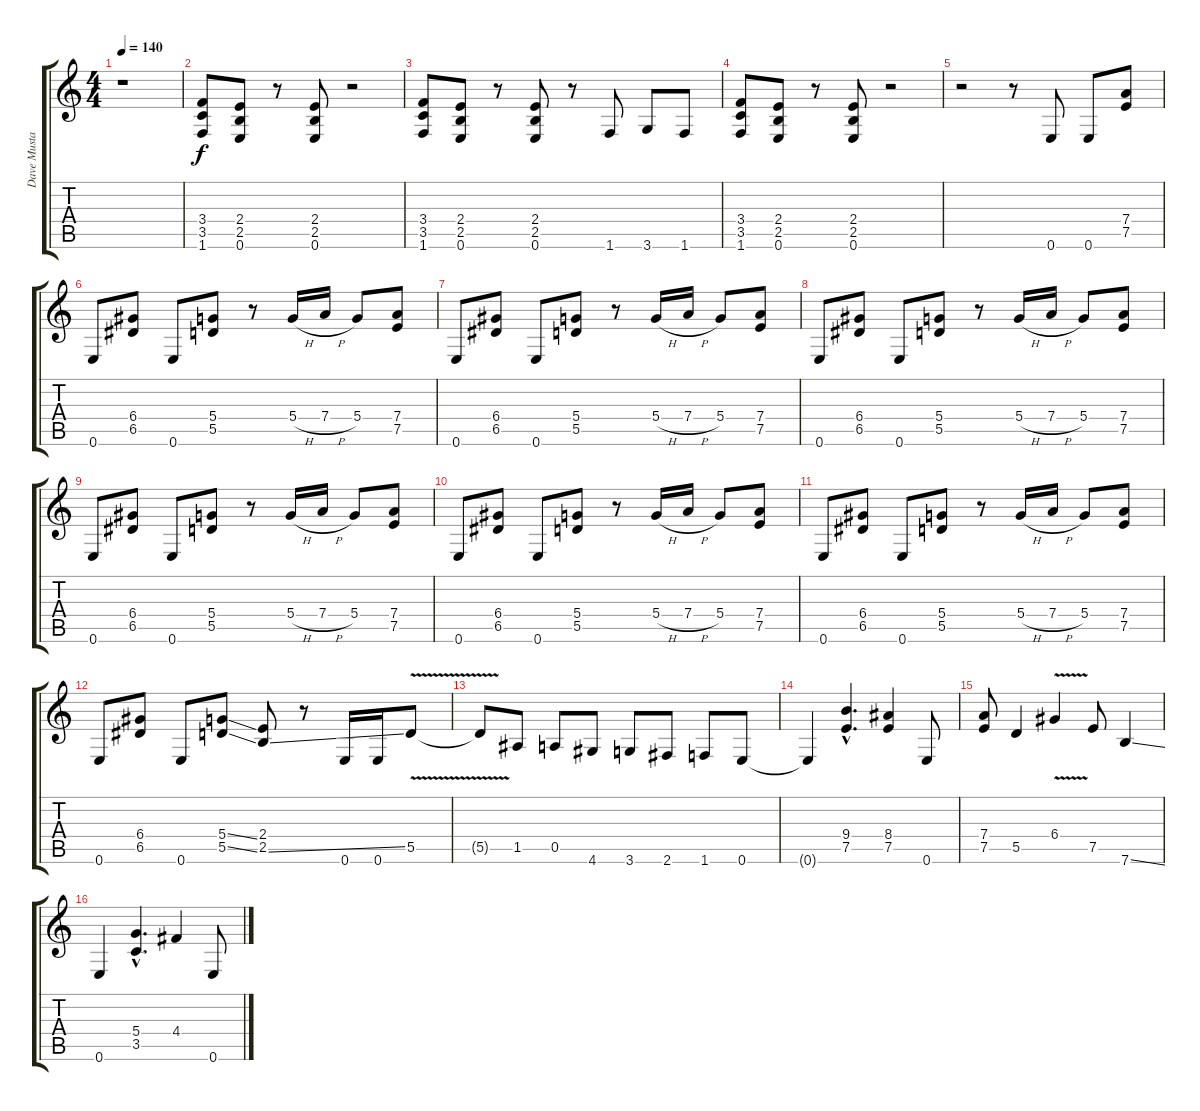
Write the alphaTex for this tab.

\track ("Dave Mustane (Overdriven Guitar)" "Dave Musta") {instrument distortionguitar}
\staff {score tabs}
\tuning (E4 B3 G3 D3 A2 E2) {hide}
\ts (4 4)
\tempo 140
\clef g2
\ks c
r.1{dy f} |
(3.4 3.5 1.6).8 (2.4 2.5 0.6).8 r.8 (2.4 2.5 0.6).8 r.2 |
(3.4 3.5 1.6).8 (2.4 2.5 0.6).8 r.8 (2.4 2.5 0.6).8 r.8 1.6.8 3.6.8 1.6.8 |
(3.4 3.5 1.6).8 (2.4 2.5 0.6).8 r.8 (2.4 2.5 0.6).8 r.2 |
r.2 r.8 0.6.8 0.6.8 (7.4 7.5).8 |
0.6.8 (6.4 6.5).8 0.6.8 (5.4 5.5).8 r.8 5.4{h}.16 7.4{h}.16 5.4.8 (7.4 7.5).8 |
0.6.8 (6.4 6.5).8 0.6.8 (5.4 5.5).8 r.8 5.4{h}.16 7.4{h}.16 5.4.8 (7.4 7.5).8 |
0.6.8 (6.4 6.5).8 0.6.8 (5.4 5.5).8 r.8 5.4{h}.16 7.4{h}.16 5.4.8 (7.4 7.5).8 |
0.6.8 (6.4 6.5).8 0.6.8 (5.4 5.5).8 r.8 5.4{h}.16 7.4{h}.16 5.4.8 (7.4 7.5).8 |
0.6.8 (6.4 6.5).8 0.6.8 (5.4 5.5).8 r.8 5.4{h}.16 7.4{h}.16 5.4.8 (7.4 7.5).8 |
0.6.8 (6.4 6.5).8 0.6.8 (5.4 5.5).8 r.8 5.4{h}.16 7.4{h}.16 5.4.8 (7.4 7.5).8 |
0.6.8 (6.4 6.5).8 0.6.8 (5.4{ss} 5.5{ss}).8 (2.4 2.5{ss}).8 r.8 0.6.16 0.6.16 5.5{v}.8 |
5.5{t}.8 1.5.8 0.5.8 4.6.8 3.6.8 2.6.8 1.6.8 0.6.8 |
0.6{t}.4 (9.4{hac} 7.5{hac}).4{d} (8.4 7.5).4 0.6.8 |
(7.4 7.5).8 5.5.4 6.4{v}.4 7.5.8 7.6{ss}.4 |
0.6.4 (5.4{hac} 3.5{hac}).4{d} 4.4.4 0.6.8
